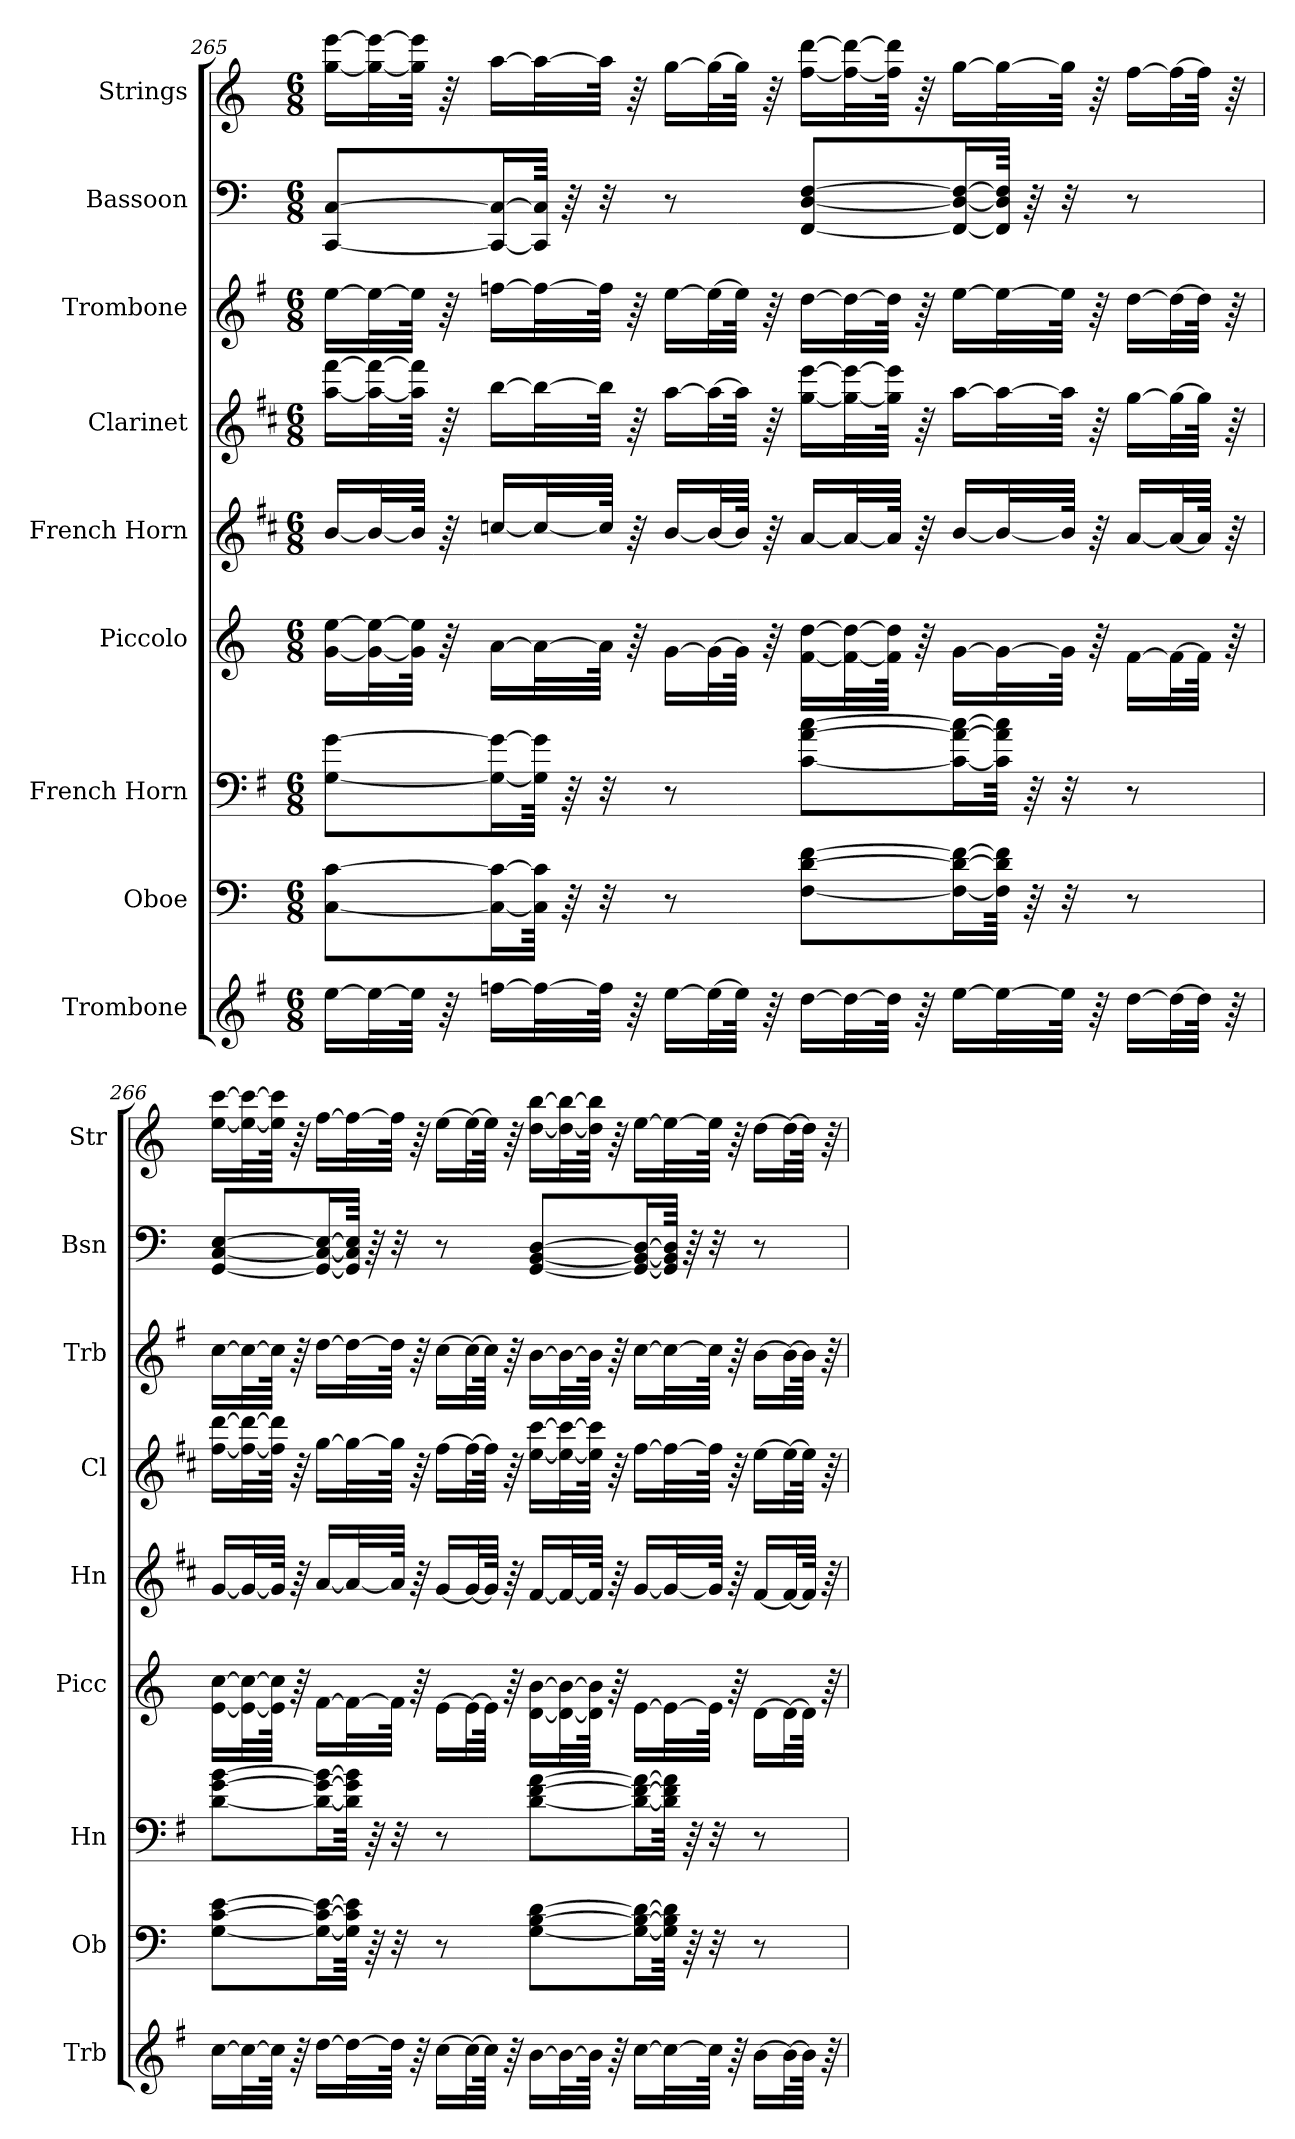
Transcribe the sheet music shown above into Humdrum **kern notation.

**kern	**kern	**kern	**kern	**kern	**kern	**kern	**kern	**kern
*part9	*part8	*part7	*part6	*part5	*part4	*part3	*part2	*part1
*staff9	*staff8	*staff7	*staff6	*staff5	*staff4	*staff3	*staff2	*staff1
*I"Trombone	*I"Oboe	*I"French Horn	*I"Piccolo	*I"French Horn	*I"Clarinet	*I"Trombone	*I"Bassoon	*I"Strings
*I'Trb	*I'Ob	*I'Hn	*I'Picc	*I'Hn	*I'Cl	*I'Trb	*I'Bsn	*I'Str
!!LO:PB:g=z
*clefG2	*clefF4	*clefF4	*clefG2	*clefG2	*clefG2	*clefG2	*clefF4	*clefG2
*	*	*ITrd4c7	*ITrd-7c-12	*ITrd4c7	*ITrd1c2	*	*	*
*k[f#]	*k[]	*k[]	*k[]	*k[f#]	*k[]	*k[f#]	*k[]	*k[]
*M6/8	*M6/8	*M6/8	*M6/8	*M6/8	*M6/8	*M6/8	*M6/8	*M6/8
=265	=265	=265	=265	=265	=265	=265	=265	=265
[16ee\LL	[8C\ [8c\L	[8C\ [8c\L	[16gg\ [16eee\LL	[16e/LL	[16gg\ [16eee\LL	[16ee\LL	[8CC/ [8C/L	[16gg\ [16eee\LL
32ee\L_	.	.	32gg\_ 32eee\_L	32e/L_	32gg\_ 32eee\_L	32ee\L_	.	32gg\_ 32eee\_L
64ee\JJJk]	.	.	64gg\] 64eee\]JJJk	64e/JJJk]	64gg\] 64eee\]JJJk	64ee\JJJk]	.	64gg\] 64eee\]JJJk
64r	.	.	64r	64r	64r	64r	.	64r
[16ffn\LL	16C\_ 16c\_L	16C\_ 16c\_L	[16aa\LL	[16fn/LL	[16aa\LL	[16ffn\LL	16CC/_ 16C/_L	[16aa\LL
32ff\L_	64C\] 64c\]JJkk	64C\] 64c\]JJkk	32aa\L_	32f/L_	32aa\L_	32ff\L_	64CC/] 64C/]JJkk	32aa\L_
.	64r	64r	.	.	.	.	64r	.
64ff\JJJk]	32r	32r	64aa\JJJk]	64f/JJJk]	64aa\JJJk]	64ff\JJJk]	32r	64aa\JJJk]
64r	.	.	64r	64r	64r	64r	.	64r
[16ee\LL	8r	8r	[16gg\LL	[16e/LL	[16gg\LL	[16ee\LL	8r	[16gg\LL
32ee\L_	.	.	32gg\L_	32e/L_	32gg\L_	32ee\L_	.	32gg\L_
64ee\JJJk]	.	.	64gg\JJJk]	64e/JJJk]	64gg\JJJk]	64ee\JJJk]	.	64gg\JJJk]
64r	.	.	64r	64r	64r	64r	.	64r
[16dd\LL	[8F\ [8d\ [8f\L	[8F\ [8d\ [8f\L	[16ff\ [16ddd\LL	[16d/LL	[16ff\ [16ddd\LL	[16dd\LL	[8FF/ [8D/ [8F/L	[16ff\ [16ddd\LL
32dd\L_	.	.	32ff\_ 32ddd\_L	32d/L_	32ff\_ 32ddd\_L	32dd\L_	.	32ff\_ 32ddd\_L
64dd\JJJk]	.	.	64ff\] 64ddd\]JJJk	64d/JJJk]	64ff\] 64ddd\]JJJk	64dd\JJJk]	.	64ff\] 64ddd\]JJJk
64r	.	.	64r	64r	64r	64r	.	64r
[16ee\LL	16F\_ 16d\_ 16f\_L	16F\_ 16d\_ 16f\_L	[16gg\LL	[16e/LL	[16gg\LL	[16ee\LL	16FF/_ 16D/_ 16F/_L	[16gg\LL
32ee\L_	64F\] 64d\] 64f\]JJkk	64F\] 64d\] 64f\]JJkk	32gg\L_	32e/L_	32gg\L_	32ee\L_	64FF/] 64D/] 64F/]JJkk	32gg\L_
.	64r	64r	.	.	.	.	64r	.
64ee\JJJk]	32r	32r	64gg\JJJk]	64e/JJJk]	64gg\JJJk]	64ee\JJJk]	32r	64gg\JJJk]
64r	.	.	64r	64r	64r	64r	.	64r
[16dd\LL	8r	8r	[16ff\LL	[16d/LL	[16ff\LL	[16dd\LL	8r	[16ff\LL
32dd\L_	.	.	32ff\L_	32d/L_	32ff\L_	32dd\L_	.	32ff\L_
64dd\JJJk]	.	.	64ff\JJJk]	64d/JJJk]	64ff\JJJk]	64dd\JJJk]	.	64ff\JJJk]
64r	.	.	64r	64r	64r	64r	.	64r
!!LO:PB:g=z
=266	=266	=266	=266	=266	=266	=266	=266	=266
[16cc\LL	[8G\ [8c\ [8e\L	[8G\ [8c\ [8e\L	[16ee\ [16ccc\LL	[16c/LL	[16ee\ [16ccc\LL	[16cc\LL	[8GG/ [8C/ [8E/L	[16ee\ [16ccc\LL
32cc\L_	.	.	32ee\_ 32ccc\_L	32c/L_	32ee\_ 32ccc\_L	32cc\L_	.	32ee\_ 32ccc\_L
64cc\JJJk]	.	.	64ee\] 64ccc\]JJJk	64c/JJJk]	64ee\] 64ccc\]JJJk	64cc\JJJk]	.	64ee\] 64ccc\]JJJk
64r	.	.	64r	64r	64r	64r	.	64r
[16dd\LL	16G\_ 16c\_ 16e\_L	16G\_ 16c\_ 16e\_L	[16ff\LL	[16d/LL	[16ff\LL	[16dd\LL	16GG/_ 16C/_ 16E/_L	[16ff\LL
32dd\L_	64G\] 64c\] 64e\]JJkk	64G\] 64c\] 64e\]JJkk	32ff\L_	32d/L_	32ff\L_	32dd\L_	64GG/] 64C/] 64E/]JJkk	32ff\L_
.	64r	64r	.	.	.	.	64r	.
64dd\JJJk]	32r	32r	64ff\JJJk]	64d/JJJk]	64ff\JJJk]	64dd\JJJk]	32r	64ff\JJJk]
64r	.	.	64r	64r	64r	64r	.	64r
[16cc\LL	8r	8r	[16ee\LL	[16c/LL	[16ee\LL	[16cc\LL	8r	[16ee\LL
32cc\L_	.	.	32ee\L_	32c/L_	32ee\L_	32cc\L_	.	32ee\L_
64cc\JJJk]	.	.	64ee\JJJk]	64c/JJJk]	64ee\JJJk]	64cc\JJJk]	.	64ee\JJJk]
64r	.	.	64r	64r	64r	64r	.	64r
[16b\LL	[8G\ [8B\ [8d\L	[8G\ [8B\ [8d\L	[16dd\ [16bb\LL	[16B/LL	[16dd\ [16bb\LL	[16b\LL	[8GG/ [8BB/ [8D/L	[16dd\ [16bb\LL
32b\L_	.	.	32dd\_ 32bb\_L	32B/L_	32dd\_ 32bb\_L	32b\L_	.	32dd\_ 32bb\_L
64b\JJJk]	.	.	64dd\] 64bb\]JJJk	64B/JJJk]	64dd\] 64bb\]JJJk	64b\JJJk]	.	64dd\] 64bb\]JJJk
64r	.	.	64r	64r	64r	64r	.	64r
[16cc\LL	16G\_ 16B\_ 16d\_L	16G\_ 16B\_ 16d\_L	[16ee\LL	[16c/LL	[16ee\LL	[16cc\LL	16GG/_ 16BB/_ 16D/_L	[16ee\LL
32cc\L_	64G\] 64B\] 64d\]JJkk	64G\] 64B\] 64d\]JJkk	32ee\L_	32c/L_	32ee\L_	32cc\L_	64GG/] 64BB/] 64D/]JJkk	32ee\L_
.	64r	64r	.	.	.	.	64r	.
64cc\JJJk]	32r	32r	64ee\JJJk]	64c/JJJk]	64ee\JJJk]	64cc\JJJk]	32r	64ee\JJJk]
64r	.	.	64r	64r	64r	64r	.	64r
[16b\LL	8r	8r	[16dd\LL	[16B/LL	[16dd\LL	[16b\LL	8r	[16dd\LL
32b\L_	.	.	32dd\L_	32B/L_	32dd\L_	32b\L_	.	32dd\L_
64b\JJJk]	.	.	64dd\JJJk]	64B/JJJk]	64dd\JJJk]	64b\JJJk]	.	64dd\JJJk]
64r	.	.	64r	64r	64r	64r	.	64r
=	=	=	=	=	=	=	=	=
*-	*-	*-	*-	*-	*-	*-	*-	*-
